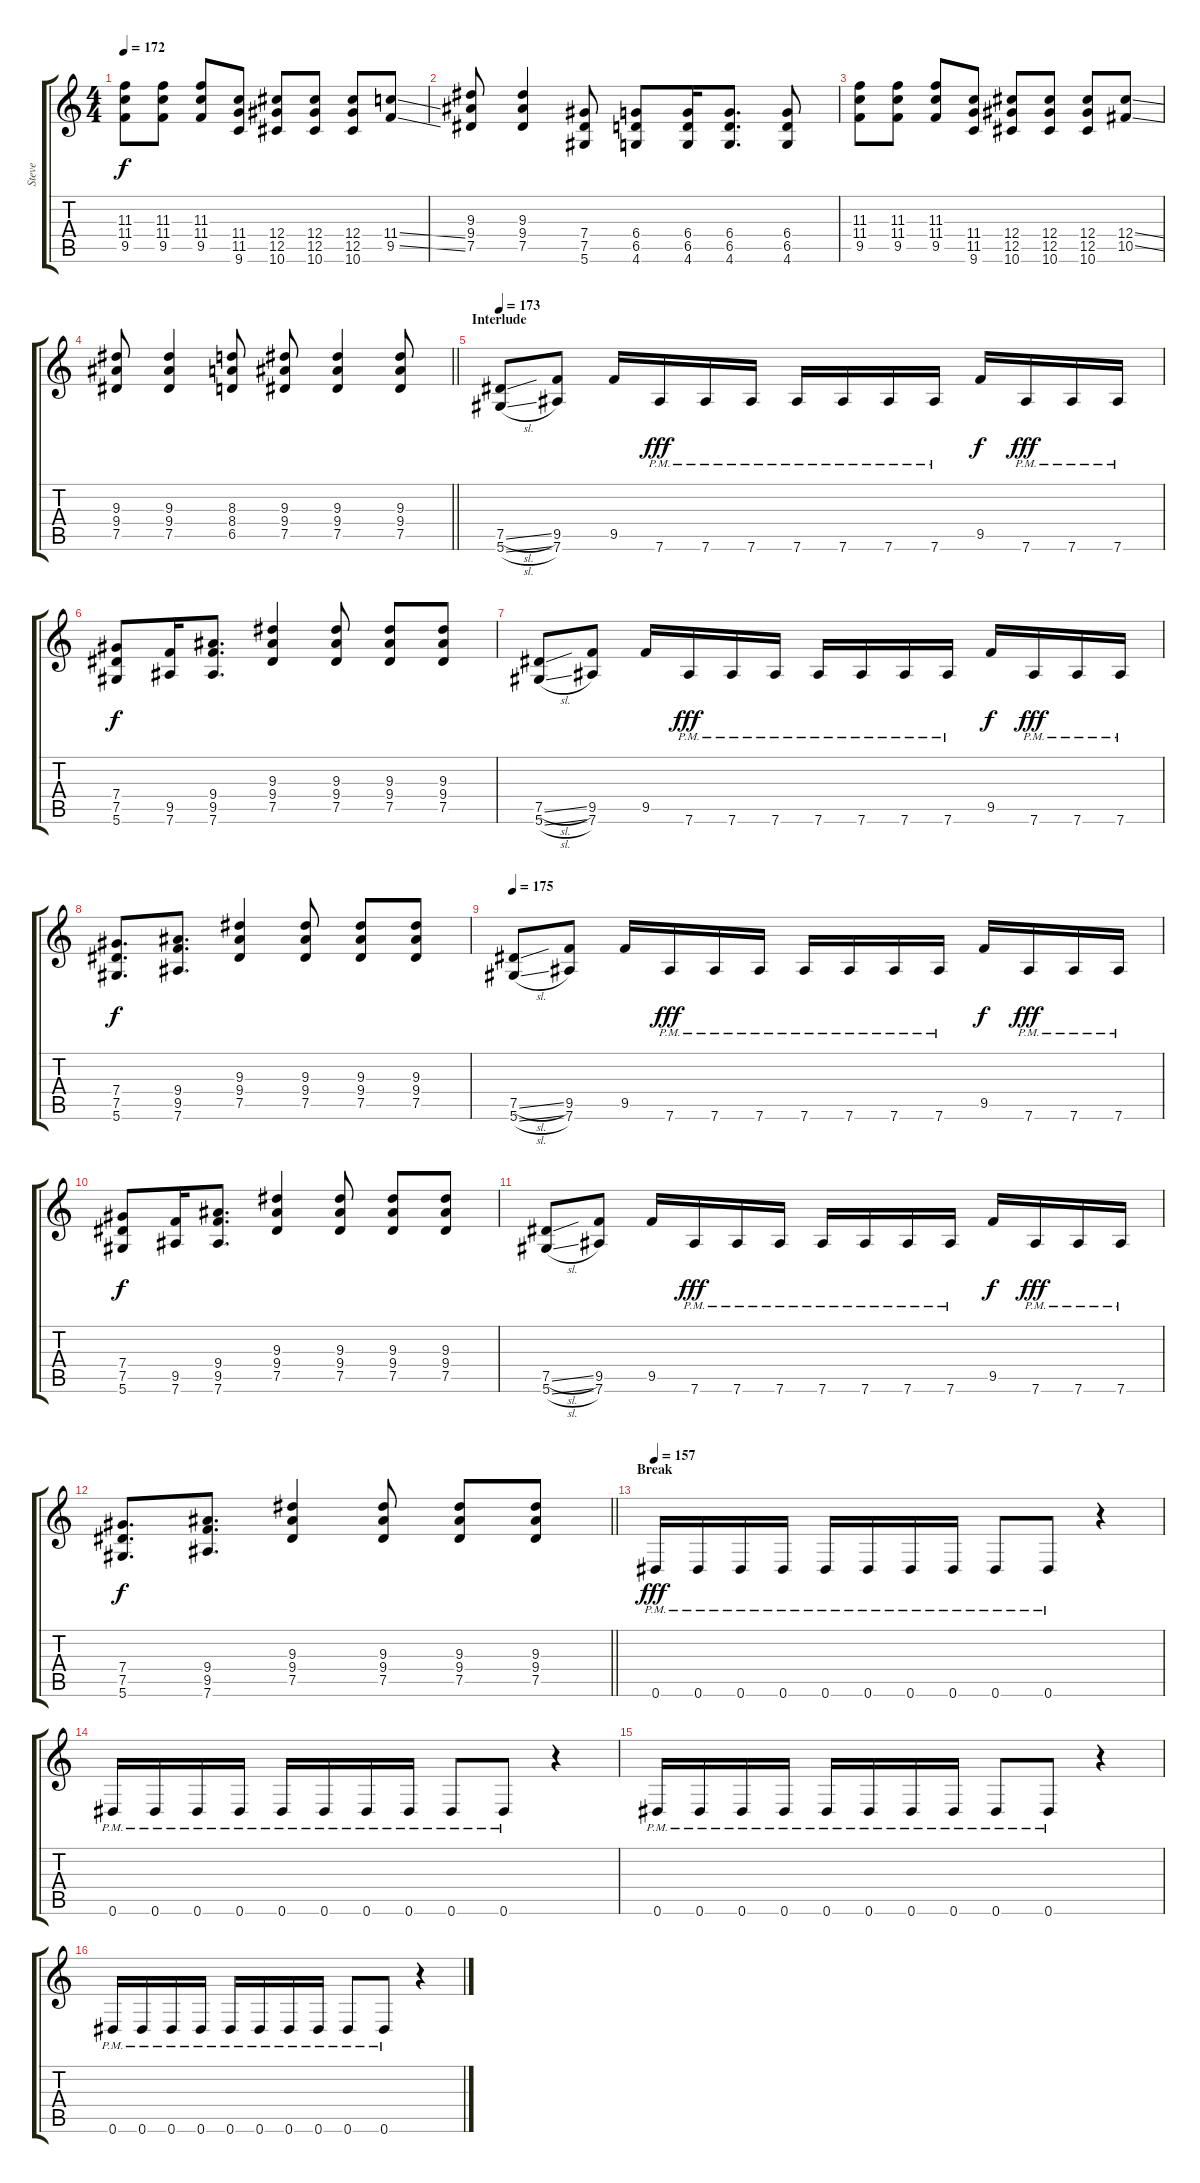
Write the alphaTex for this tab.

\track ("Steve" "Steve") {instrument distortionguitar}
\staff {score tabs}
\tuning (Eb4 Bb3 Gb3 Db3 Ab2 Eb2) {hide}
\ts (4 4)
\tempo 172
\clef g2
\ks c
(11.3 11.4 9.5).8{dy f} (11.3 11.4 9.5).8 (11.3 11.4 9.5).8 (11.4 11.5 9.6).8 (12.4 12.5 10.6).8 (12.4 12.5 10.6).8 (12.4 12.5 10.6).8 (11.4{ss} 9.5{ss}).8 |
(9.3 9.4 7.5).8 (9.3 9.4 7.5).4 (7.4 7.5 5.6).8 (6.4 6.5 4.6).8 (6.4 6.5 4.6).16 (6.4 6.5 4.6).8{d} (6.4 6.5 4.6).8 |
(11.3 11.4 9.5).8 (11.3 11.4 9.5).8 (11.3 11.4 9.5).8 (11.4 11.5 9.6).8 (12.4 12.5 10.6).8 (12.4 12.5 10.6).8 (12.4 12.5 10.6).8 (12.4{ss} 10.5{ss}).8 |
\barLineRight lightlight
(9.3 9.4 7.5).8 (9.3 9.4 7.5).4 (8.3 8.4 6.5).8 (9.3 9.4 7.5).8 (9.3 9.4 7.5).4 (9.3 9.4 7.5).8 |
\section ("" "Interlude")
\tempo 173
(7.5{sl} 5.6{sl}).8 (9.5 7.6).8 9.5.16 7.6{pm}.16{dy fff} 7.6{pm}.16 7.6{pm}.16 7.6{pm}.16 7.6{pm}.16 7.6{pm}.16 7.6{pm}.16 9.5.16{dy f} 7.6{pm}.16{dy fff} 7.6{pm}.16 7.6{pm}.16 |
(7.4 7.5 5.6).8{dy f} (9.5 7.6).16 (9.4 9.5 7.6).8{d} (9.3 9.4 7.5).4 (9.3 9.4 7.5).8 (9.3 9.4 7.5).8 (9.3 9.4 7.5).8 |
(7.5{sl} 5.6{sl}).8 (9.5 7.6).8 9.5.16 7.6{pm}.16{dy fff} 7.6{pm}.16 7.6{pm}.16 7.6{pm}.16 7.6{pm}.16 7.6{pm}.16 7.6{pm}.16 9.5.16{dy f} 7.6{pm}.16{dy fff} 7.6{pm}.16 7.6{pm}.16 |
(7.4 7.5 5.6).8{d dy f} (9.4 9.5 7.6).8{d} (9.3 9.4 7.5).4 (9.3 9.4 7.5).8 (9.3 9.4 7.5).8 (9.3 9.4 7.5).8 |
\tempo 175
(7.5{sl} 5.6{sl}).8 (9.5 7.6).8 9.5.16 7.6{pm}.16{dy fff} 7.6{pm}.16 7.6{pm}.16 7.6{pm}.16 7.6{pm}.16 7.6{pm}.16 7.6{pm}.16 9.5.16{dy f} 7.6{pm}.16{dy fff} 7.6{pm}.16 7.6{pm}.16 |
(7.4 7.5 5.6).8{dy f} (9.5 7.6).16 (9.4 9.5 7.6).8{d} (9.3 9.4 7.5).4 (9.3 9.4 7.5).8 (9.3 9.4 7.5).8 (9.3 9.4 7.5).8 |
(7.5{sl} 5.6{sl}).8 (9.5 7.6).8 9.5.16 7.6{pm}.16{dy fff} 7.6{pm}.16 7.6{pm}.16 7.6{pm}.16 7.6{pm}.16 7.6{pm}.16 7.6{pm}.16 9.5.16{dy f} 7.6{pm}.16{dy fff} 7.6{pm}.16 7.6{pm}.16 |
\barLineRight lightlight
(7.4 7.5 5.6).8{d dy f} (9.4 9.5 7.6).8{d} (9.3 9.4 7.5).4 (9.3 9.4 7.5).8 (9.3 9.4 7.5).8 (9.3 9.4 7.5).8 |
\section ("" "Break")
\tempo 157
0.6{pm}.16{dy fff} 0.6{pm}.16 0.6{pm}.16 0.6{pm}.16 0.6{pm}.16 0.6{pm}.16 0.6{pm}.16 0.6{pm}.16 0.6{pm}.8 0.6{pm}.8 r.4 |
0.6{pm}.16 0.6{pm}.16 0.6{pm}.16 0.6{pm}.16 0.6{pm}.16 0.6{pm}.16 0.6{pm}.16 0.6{pm}.16 0.6{pm}.8 0.6{pm}.8 r.4 |
0.6{pm}.16 0.6{pm}.16 0.6{pm}.16 0.6{pm}.16 0.6{pm}.16 0.6{pm}.16 0.6{pm}.16 0.6{pm}.16 0.6{pm}.8 0.6{pm}.8 r.4 |
0.6{pm}.16 0.6{pm}.16 0.6{pm}.16 0.6{pm}.16 0.6{pm}.16 0.6{pm}.16 0.6{pm}.16 0.6{pm}.16 0.6{pm}.8 0.6{pm}.8 r.4
